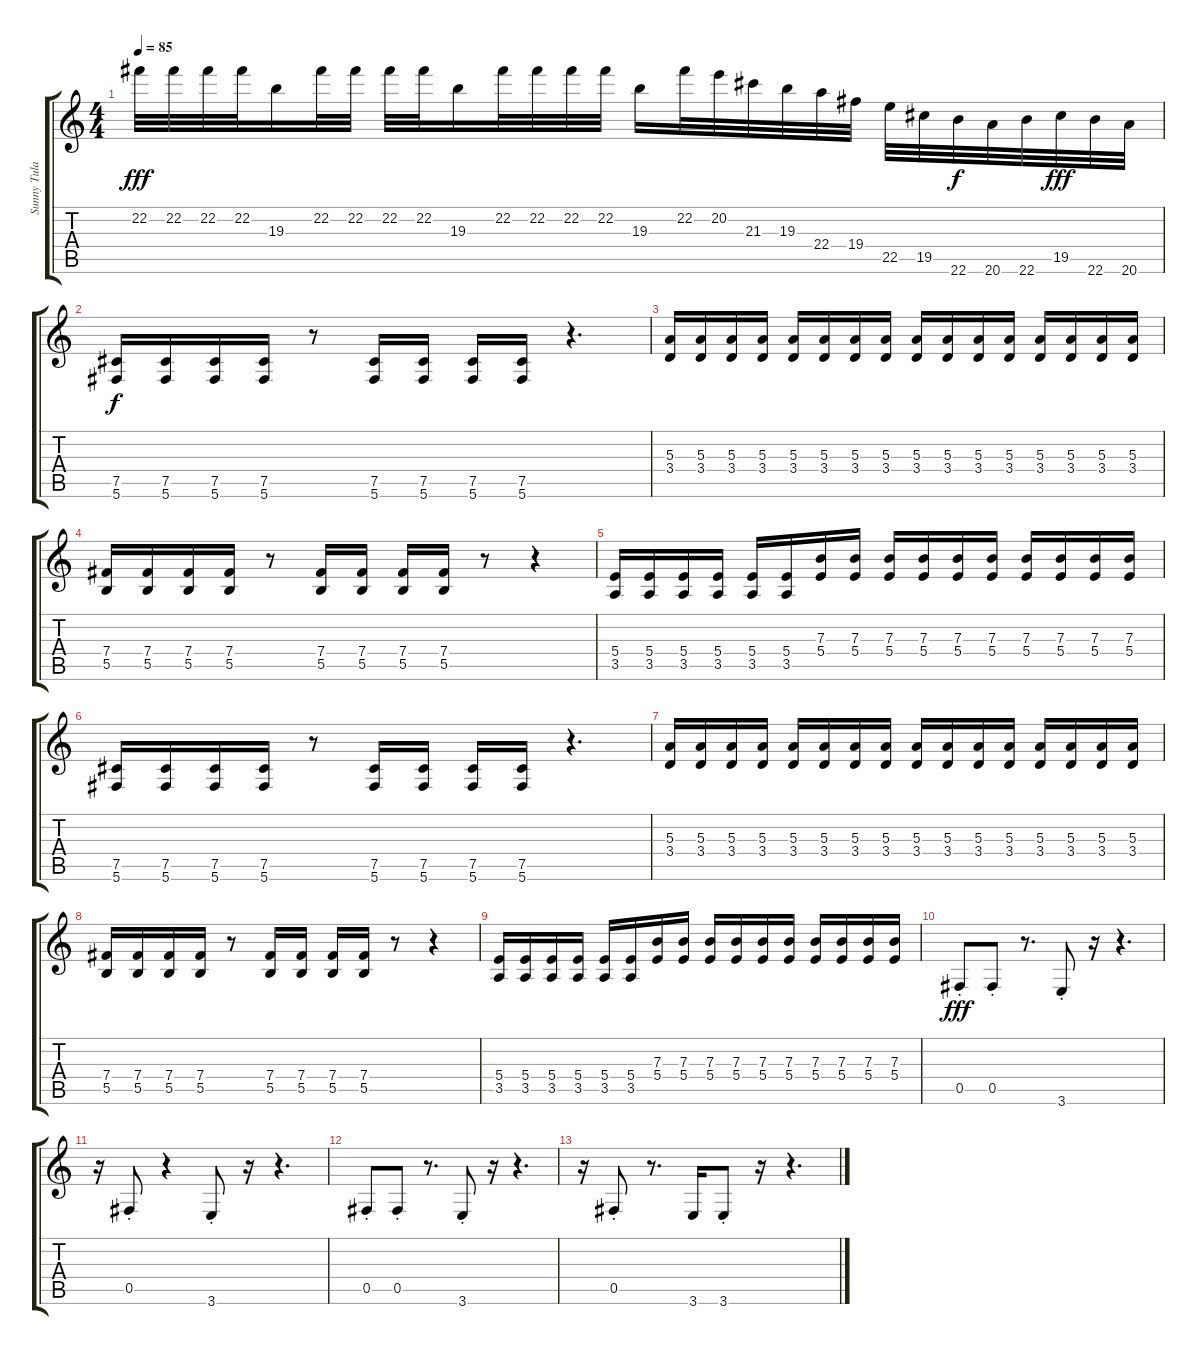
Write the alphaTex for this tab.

\track ("Sunny Tuladhar - Lead Guitar" "Sunny Tula") {instrument distortionguitar}
\staff {score tabs}
\tuning (Db4 Ab3 E3 B2 Gb2 Db2) {hide}
\ts (4 4)
\tempo 85
\clef g2
\ks c
22.2.32{dy fff} 22.2.32 22.2.32 22.2.32 19.3.16 22.2.32 22.2.32 22.2.32 22.2.32 19.3.16 22.2.32 22.2.32 22.2.32 22.2.32 19.3.16 22.2.32 20.2.32 21.3.32 19.3.32 22.4.32 19.4.32 22.5.32 19.5.32 22.6.32{dy f} 20.6.32 22.6.32 19.5.32{dy fff} 22.6.32 20.6.32 |
(7.5 5.6).16{dy f} (7.5 5.6).16 (7.5 5.6).16 (7.5 5.6).16 r.8 (7.5 5.6).16 (7.5 5.6).16 (7.5 5.6).16 (7.5 5.6).16 r.4{d} |
(5.3 3.4).16 (5.3 3.4).16 (5.3 3.4).16 (5.3 3.4).16 (5.3 3.4).16 (5.3 3.4).16 (5.3 3.4).16 (5.3 3.4).16 (5.3 3.4).16 (5.3 3.4).16 (5.3 3.4).16 (5.3 3.4).16 (5.3 3.4).16 (5.3 3.4).16 (5.3 3.4).16 (5.3 3.4).16 |
(7.4 5.5).16 (7.4 5.5).16 (7.4 5.5).16 (7.4 5.5).16 r.8 (7.4 5.5).16 (7.4 5.5).16 (7.4 5.5).16 (7.4 5.5).16 r.8 r.4 |
(5.4 3.5).16 (5.4 3.5).16 (5.4 3.5).16 (5.4 3.5).16 (5.4 3.5).16 (5.4 3.5).16 (7.3 5.4).16 (7.3 5.4).16 (7.3 5.4).16 (7.3 5.4).16 (7.3 5.4).16 (7.3 5.4).16 (7.3 5.4).16 (7.3 5.4).16 (7.3 5.4).16 (7.3 5.4).16 |
(7.5 5.6).16 (7.5 5.6).16 (7.5 5.6).16 (7.5 5.6).16 r.8 (7.5 5.6).16 (7.5 5.6).16 (7.5 5.6).16 (7.5 5.6).16 r.4{d} |
(5.3 3.4).16 (5.3 3.4).16 (5.3 3.4).16 (5.3 3.4).16 (5.3 3.4).16 (5.3 3.4).16 (5.3 3.4).16 (5.3 3.4).16 (5.3 3.4).16 (5.3 3.4).16 (5.3 3.4).16 (5.3 3.4).16 (5.3 3.4).16 (5.3 3.4).16 (5.3 3.4).16 (5.3 3.4).16 |
(7.4 5.5).16 (7.4 5.5).16 (7.4 5.5).16 (7.4 5.5).16 r.8 (7.4 5.5).16 (7.4 5.5).16 (7.4 5.5).16 (7.4 5.5).16 r.8 r.4 |
(5.4 3.5).16 (5.4 3.5).16 (5.4 3.5).16 (5.4 3.5).16 (5.4 3.5).16 (5.4 3.5).16 (7.3 5.4).16 (7.3 5.4).16 (7.3 5.4).16 (7.3 5.4).16 (7.3 5.4).16 (7.3 5.4).16 (7.3 5.4).16 (7.3 5.4).16 (7.3 5.4).16 (7.3 5.4).16 |
0.5{st}.8{dy fff} 0.5{st}.8 r.8{d} 3.6{st}.8 r.16 r.4{d} |
r.16 0.5{st}.8 r.4 3.6{st}.8 r.16 r.4{d} |
0.5{st}.8 0.5{st}.8 r.8{d} 3.6{st}.8 r.16 r.4{d} |
r.16 0.5{st}.8 r.8{d} 3.6.16 3.6{st}.8 r.16 r.4{d}
